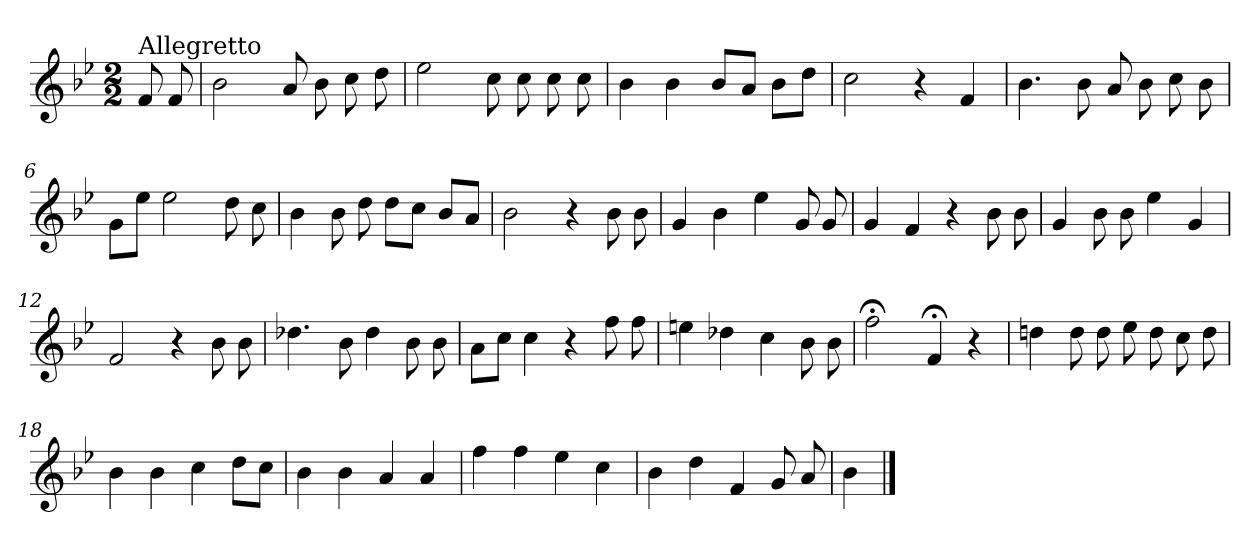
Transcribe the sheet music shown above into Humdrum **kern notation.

**kern
*part1
*staff1
*clefG2
*k[b-e-]
*B-:
*M2/2
=
!LO:TX:a:t=Allegretto
8f/
8f/
=1
2b-\
8a/
8b-\
8cc\
8dd\
=2
2ee-\
8cc\
8cc\
8cc\
8cc\
=3
4b-\
4b-\
8b-/L
8a/J
8b-\L
8dd\J
=4
2cc\
4r
4f/
=5
4.b-\
8b-\
8a/
8b-\
8cc\
8b-\
!!LO:LB:g=z
=6
8g\L
8ee-\J
2ee-\
8dd\
8cc\
=7
4b-\
8b-\
8dd\
8dd\L
8cc\J
8b-/L
8a/J
=8
2b-\
4r
8b-\
8b-\
=9
4g/
4b-\
4ee-\
8g/
8g/
=10
4g/
4f/
4r
8b-\
8b-\
!!LO:LB:g=z
=11
4g/
8b-\
8b-\
4ee-\
4g/
=12
2f/
4r
8b-\
8b-\
=13
4.dd-X\
8b-\
4dd-\
8b-\
8b-\
=14
8a\L
8cc\J
4cc\
4r
8ff\
8ff\
=15
4een\
4dd-X\
4cc\
8b-\
8b-\
=16
2ff;<\
4f;</
4r
!!LO:LB:g=z
=17
4ddn\
8dd\
8dd\
8ee-\
8dd\
8cc\
8dd\
=18
4b-\
4b-\
4cc\
8dd\L
8cc\J
=19
4b-\
4b-\
4a/
4a/
=20
4ff\
4ff\
4ee-\
4cc\
=21
4b-\
4dd\
4f/
8g/
8a/
=22
4b-\
==
*-
